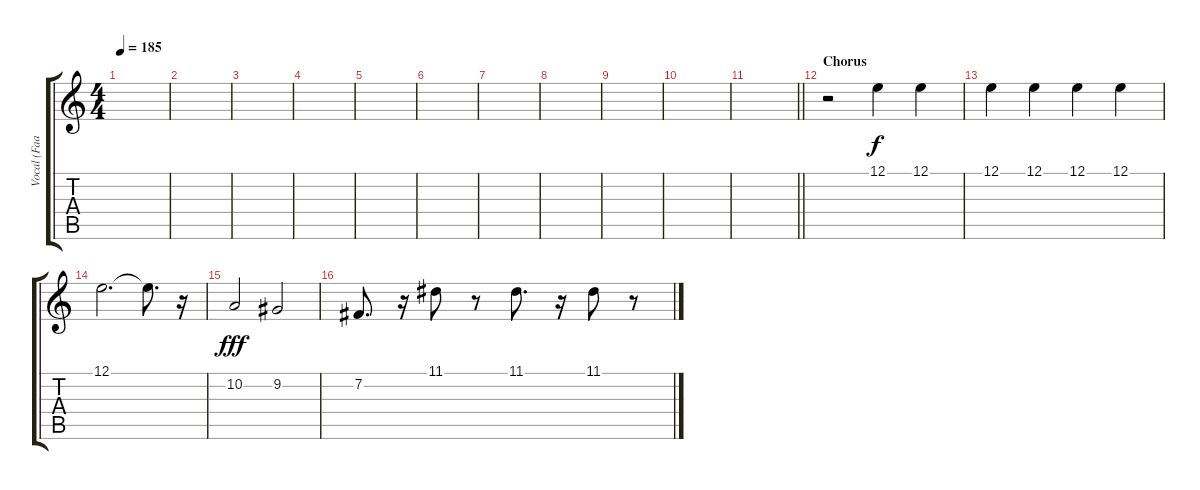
\track ("Vocal (Faank)" "Vocal (Faa") {instrument voiceoohs}
\staff {score tabs}
\tuning (E4 B3 G3 D3 A2 E2) {hide}
\ts (4 4)
\tempo 185
\clef g2
\ks c
|
|
|
|
|
|
|
|
|
|
\barLineRight lightlight
|
\section ("" "Chorus")
r.2 12.1.4 12.1.4 |
12.1.4 12.1.4 12.1.4 12.1.4 |
12.1.2{d} 12.1{t}.8{d dy f} r.16 |
10.2.2{dy fff} 9.2.2 |
7.2.8{d} r.16 11.1.8 r.8 11.1.8{d} r.16 11.1.8 r.8
